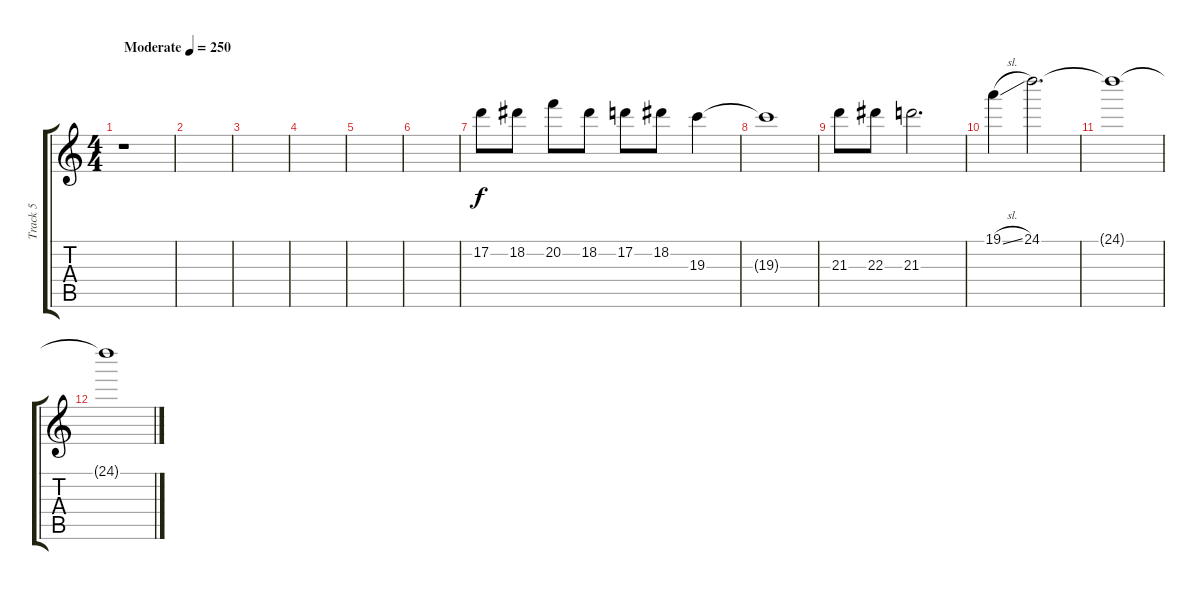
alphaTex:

\track ("Track 5" "Track 5") {instrument distortionguitar}
\staff {score tabs}
\tuning (D4 A3 F3 C3 G2 D2) {hide}
\ts (4 4)
\tempo (250 "Moderate")
\clef g2
\ks c
r.1{dy f instrument distortionguitar} |
|
|
|
|
|
17.2.8 18.2.8 20.2.8 18.2.8 17.2.8 18.2.8 19.3.4 |
19.3{t}.1 |
21.3.8 22.3.8 21.3.2{d} |
19.1{sl}.4 24.1.2{d} |
24.1{t}.1 |
24.1{t}.1
